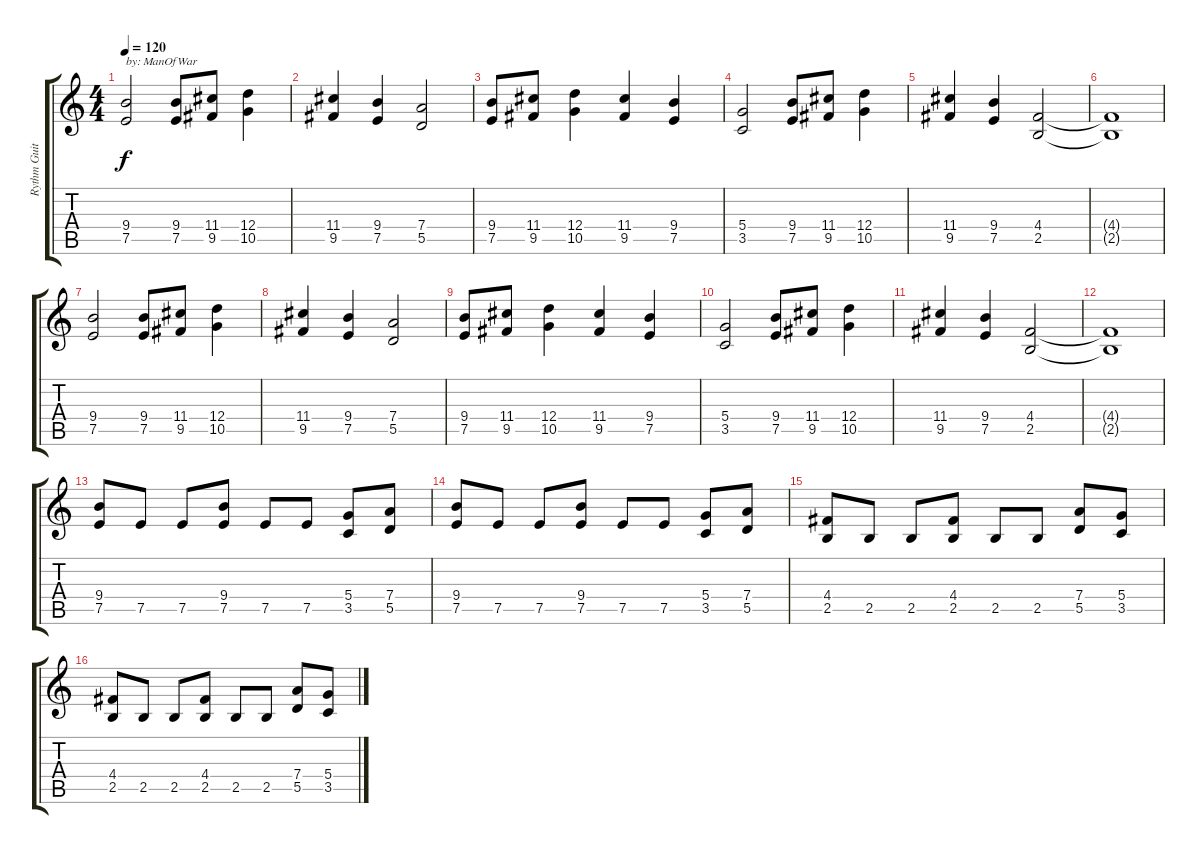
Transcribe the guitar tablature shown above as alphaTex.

\track ("Rythm Guitar I" "Rythm Guit") {instrument distortionguitar}
\staff {score tabs}
\tuning (E4 B3 G3 D3 A2 E2) {hide}
\ts (4 4)
\tempo 120
\clef g2
\ks c
(9.4 7.5).2{txt "by: ManOfWar" dy f instrument distortionguitar} (9.4 7.5).8 (11.4 9.5).8 (12.4 10.5).4 |
(11.4 9.5).4 (9.4 7.5).4 (7.4 5.5).2 |
(9.4 7.5).8 (11.4 9.5).8 (12.4 10.5).4 (11.4 9.5).4 (9.4 7.5).4 |
(5.4 3.5).2 (9.4 7.5).8 (11.4 9.5).8 (12.4 10.5).4 |
(11.4 9.5).4 (9.4 7.5).4 (4.4 2.5).2 |
(4.4{t} 2.5{t}).1 |
(9.4 7.5).2 (9.4 7.5).8 (11.4 9.5).8 (12.4 10.5).4 |
(11.4 9.5).4 (9.4 7.5).4 (7.4 5.5).2 |
(9.4 7.5).8 (11.4 9.5).8 (12.4 10.5).4 (11.4 9.5).4 (9.4 7.5).4 |
(5.4 3.5).2 (9.4 7.5).8 (11.4 9.5).8 (12.4 10.5).4 |
(11.4 9.5).4 (9.4 7.5).4 (4.4 2.5).2 |
(4.4{t} 2.5{t}).1 |
(9.4 7.5).8 7.5.8 7.5.8 (9.4 7.5).8 7.5.8 7.5.8 (5.4 3.5).8 (7.4 5.5).8 |
(9.4 7.5).8 7.5.8 7.5.8 (9.4 7.5).8 7.5.8 7.5.8 (5.4 3.5).8 (7.4 5.5).8 |
(4.4 2.5).8 2.5.8 2.5.8 (4.4 2.5).8 2.5.8 2.5.8 (7.4 5.5).8 (5.4 3.5).8 |
(4.4 2.5).8 2.5.8 2.5.8 (4.4 2.5).8 2.5.8 2.5.8 (7.4 5.5).8 (5.4 3.5).8
